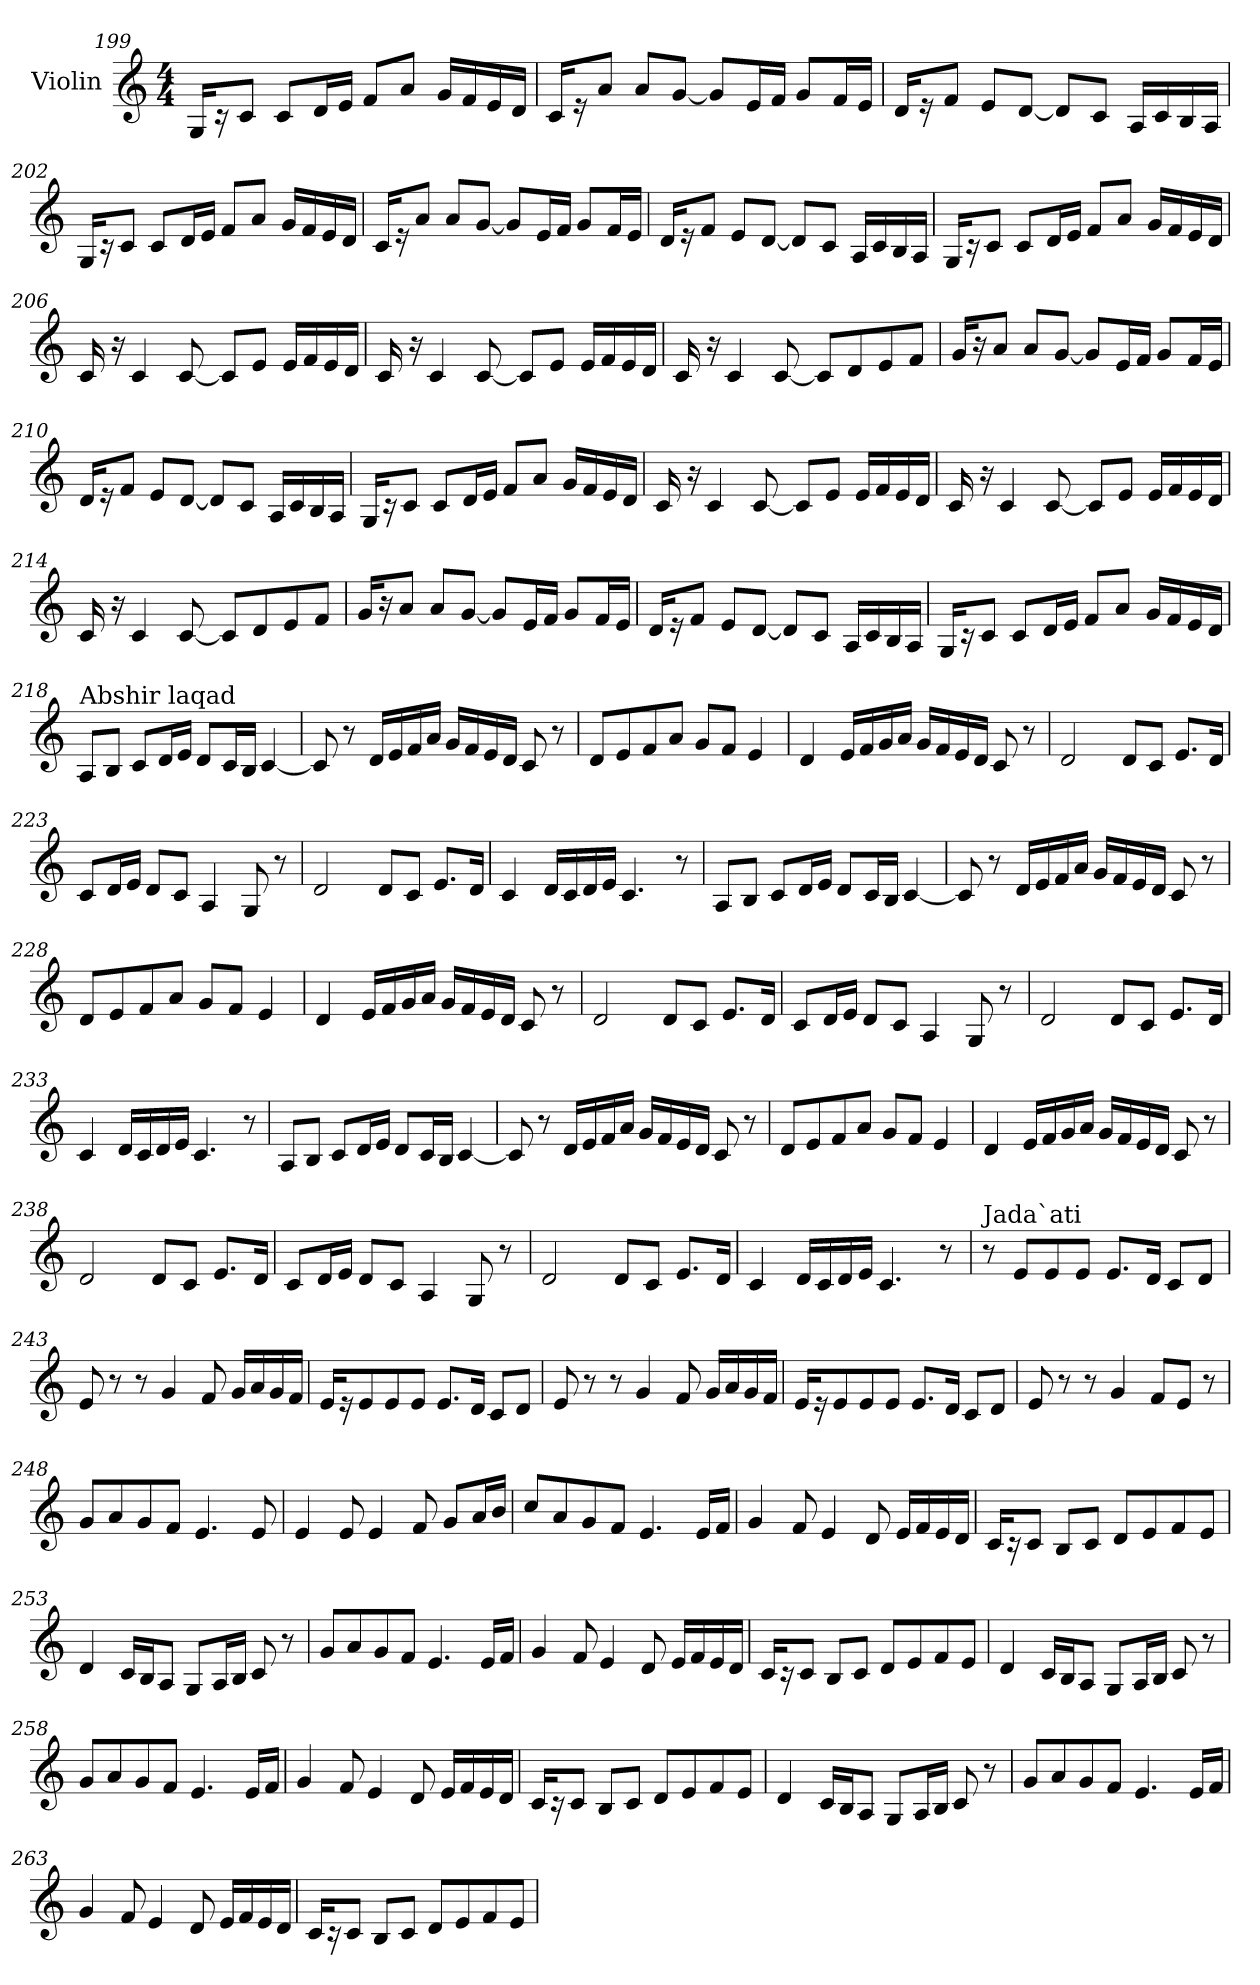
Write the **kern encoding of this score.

**kern
*part1
*staff1
*I"Violin
*clefG2
*k[]
*M4/4
=199
16G/KL
16r
8c/J
8c/L
16d/L
16e/JJ
8f/L
8a/J
16g/LL
16f/
16e/
16d/JJ
!!LO:LB:g=z
=200
16c/KL
16r
8a/J
8a/L
[8g/J
8g/L]
16e/L
16f/JJ
8g/L
16f/L
16e/JJ
=201
16d/KL
16r
8f/J
8e/L
[8d/J
8d/L]
8c/J
16A/LL
16c/
16B/
16A/JJ
=202
16G/KL
16r
8c/J
8c/L
16d/L
16e/JJ
8f/L
8a/J
16g/LL
16f/
16e/
16d/JJ
!!LO:LB:g=z
=203
16c/KL
16r
8a/J
8a/L
[8g/J
8g/L]
16e/L
16f/JJ
8g/L
16f/L
16e/JJ
=204
16d/KL
16r
8f/J
8e/L
[8d/J
8d/L]
8c/J
16A/LL
16c/
16B/
16A/JJ
=205
16G/KL
16r
8c/J
8c/L
16d/L
16e/JJ
8f/L
8a/J
16g/LL
16f/
16e/
16d/JJ
!!LO:LB:g=z
=206
16c/
16r
4c/
[8c/
8c/L]
8e/J
16e/LL
16f/
16e/
16d/JJ
=207
16c/
16r
4c/
[8c/
8c/L]
8e/J
16e/LL
16f/
16e/
16d/JJ
=208
16c/
16r
4c/
[8c/
8c/L]
8d/
8e/
8f/J
!!LO:LB:g=z
=209
16g/KL
16r
8a/J
8a/L
[8g/J
8g/L]
16e/L
16f/JJ
8g/L
16f/L
16e/JJ
=210
16d/KL
16r
8f/J
8e/L
[8d/J
8d/L]
8c/J
16A/LL
16c/
16B/
16A/JJ
=211
16G/KL
16r
8c/J
8c/L
16d/L
16e/JJ
8f/L
8a/J
16g/LL
16f/
16e/
16d/JJ
!!LO:LB:g=z
=212
16c/
16r
4c/
[8c/
8c/L]
8e/J
16e/LL
16f/
16e/
16d/JJ
=213
16c/
16r
4c/
[8c/
8c/L]
8e/J
16e/LL
16f/
16e/
16d/JJ
=214
16c/
16r
4c/
[8c/
8c/L]
8d/
8e/
8f/J
!!LO:LB:g=z
=215
16g/KL
16r
8a/J
8a/L
[8g/J
8g/L]
16e/L
16f/JJ
8g/L
16f/L
16e/JJ
=216
16d/KL
16r
8f/J
8e/L
[8d/J
8d/L]
8c/J
16A/LL
16c/
16B/
16A/JJ
=217
16G/KL
16r
8c/J
8c/L
16d/L
16e/JJ
8f/L
8a/J
16g/LL
16f/
16e/
16d/JJ
!!LO:PB:g=z
=218
!LO:TX:a:t=Abshir laqad
8A/L
8B/J
8c/L
16d/L
16e/JJ
8d/L
16c/L
16B/JJ
[4c/
=219
8c/]
8r
16d/LL
16e/
16f/
16a/JJ
16g/LL
16f/
16e/
16d/JJ
8c/
8r
=220
8d/L
8e/
8f/
8a/J
8g/L
8f/J
4e/
!!LO:LB:g=z
=221
4d/
16e/LL
16f/
16g/
16a/JJ
16g/LL
16f/
16e/
16d/JJ
8c/
8r
=222
2d/
8d/L
8c/J
8.e/L
16d/Jk
=223
8c/L
16d/L
16e/JJ
8d/L
8c/J
4A/
8G/
8r
=224
2d/
8d/L
8c/J
8.e/L
16d/Jk
!!LO:LB:g=z
=225
4c/
16d/LL
16c/
16d/
16e/JJ
4.c/
8r
=226
8A/L
8B/J
8c/L
16d/L
16e/JJ
8d/L
16c/L
16B/JJ
[4c/
=227
8c/]
8r
16d/LL
16e/
16f/
16a/JJ
16g/LL
16f/
16e/
16d/JJ
8c/
8r
=228
8d/L
8e/
8f/
8a/J
8g/L
8f/J
4e/
!!LO:LB:g=z
=229
4d/
16e/LL
16f/
16g/
16a/JJ
16g/LL
16f/
16e/
16d/JJ
8c/
8r
=230
2d/
8d/L
8c/J
8.e/L
16d/Jk
=231
8c/L
16d/L
16e/JJ
8d/L
8c/J
4A/
8G/
8r
=232
2d/
8d/L
8c/J
8.e/L
16d/Jk
!!LO:LB:g=z
=233
4c/
16d/LL
16c/
16d/
16e/JJ
4.c/
8r
=234
8A/L
8B/J
8c/L
16d/L
16e/JJ
8d/L
16c/L
16B/JJ
[4c/
=235
8c/]
8r
16d/LL
16e/
16f/
16a/JJ
16g/LL
16f/
16e/
16d/JJ
8c/
8r
=236
8d/L
8e/
8f/
8a/J
8g/L
8f/J
4e/
!!LO:LB:g=z
=237
4d/
16e/LL
16f/
16g/
16a/JJ
16g/LL
16f/
16e/
16d/JJ
8c/
8r
=238
2d/
8d/L
8c/J
8.e/L
16d/Jk
=239
8c/L
16d/L
16e/JJ
8d/L
8c/J
4A/
8G/
8r
=240
2d/
8d/L
8c/J
8.e/L
16d/Jk
!!LO:LB:g=z
=241
4c/
16d/LL
16c/
16d/
16e/JJ
4.c/
8r
=242
!LO:TX:a:t=Jada`ati
8r
8e/L
8e/
8e/J
8.e/L
16d/Jk
8c/L
8d/J
=243
8e/
8r
8r
4g/
8f/
16g/LL
16a/
16g/
16f/JJ
=244
16e/KL
16r
8e/
8e/
8e/J
8.e/L
16d/Jk
8c/L
8d/J
!!LO:LB:g=z
=245
8e/
8r
8r
4g/
8f/
16g/LL
16a/
16g/
16f/JJ
=246
16e/KL
16r
8e/
8e/
8e/J
8.e/L
16d/Jk
8c/L
8d/J
=247
8e/
8r
8r
4g/
8f/L
8e/J
8r
=248
8g/L
8a/
8g/
8f/J
4.e/
8e/
!!LO:PB:g=z
=249
4e/
8e/
4e/
8f/
8g/L
16a/L
16b/JJ
=250
8cc/L
8a/
8g/
8f/J
4.e/
16e/LL
16f/JJ
=251
4g/
8f/
4e/
8d/
16e/LL
16f/
16e/
16d/JJ
=252
16c/KL
16r
8c/J
8B/L
8c/J
8d/L
8e/
8f/
8e/J
!!LO:LB:g=z
=253
4d/
16c/LL
16B/J
8A/J
8G/L
16A/L
16B/JJ
8c/
8r
=254
8g/L
8a/
8g/
8f/J
4.e/
16e/LL
16f/JJ
=255
4g/
8f/
4e/
8d/
16e/LL
16f/
16e/
16d/JJ
=256
16c/KL
16r
8c/J
8B/L
8c/J
8d/L
8e/
8f/
8e/J
!!LO:LB:g=z
=257
4d/
16c/LL
16B/J
8A/J
8G/L
16A/L
16B/JJ
8c/
8r
=258
8g/L
8a/
8g/
8f/J
4.e/
16e/LL
16f/JJ
=259
4g/
8f/
4e/
8d/
16e/LL
16f/
16e/
16d/JJ
=260
16c/KL
16r
8c/J
8B/L
8c/J
8d/L
8e/
8f/
8e/J
!!LO:LB:g=z
=261
4d/
16c/LL
16B/J
8A/J
8G/L
16A/L
16B/JJ
8c/
8r
=262
8g/L
8a/
8g/
8f/J
4.e/
16e/LL
16f/JJ
=263
4g/
8f/
4e/
8d/
16e/LL
16f/
16e/
16d/JJ
=264
16c/KL
16r
8c/J
8B/L
8c/J
8d/L
8e/
8f/
8e/J
=
*-
